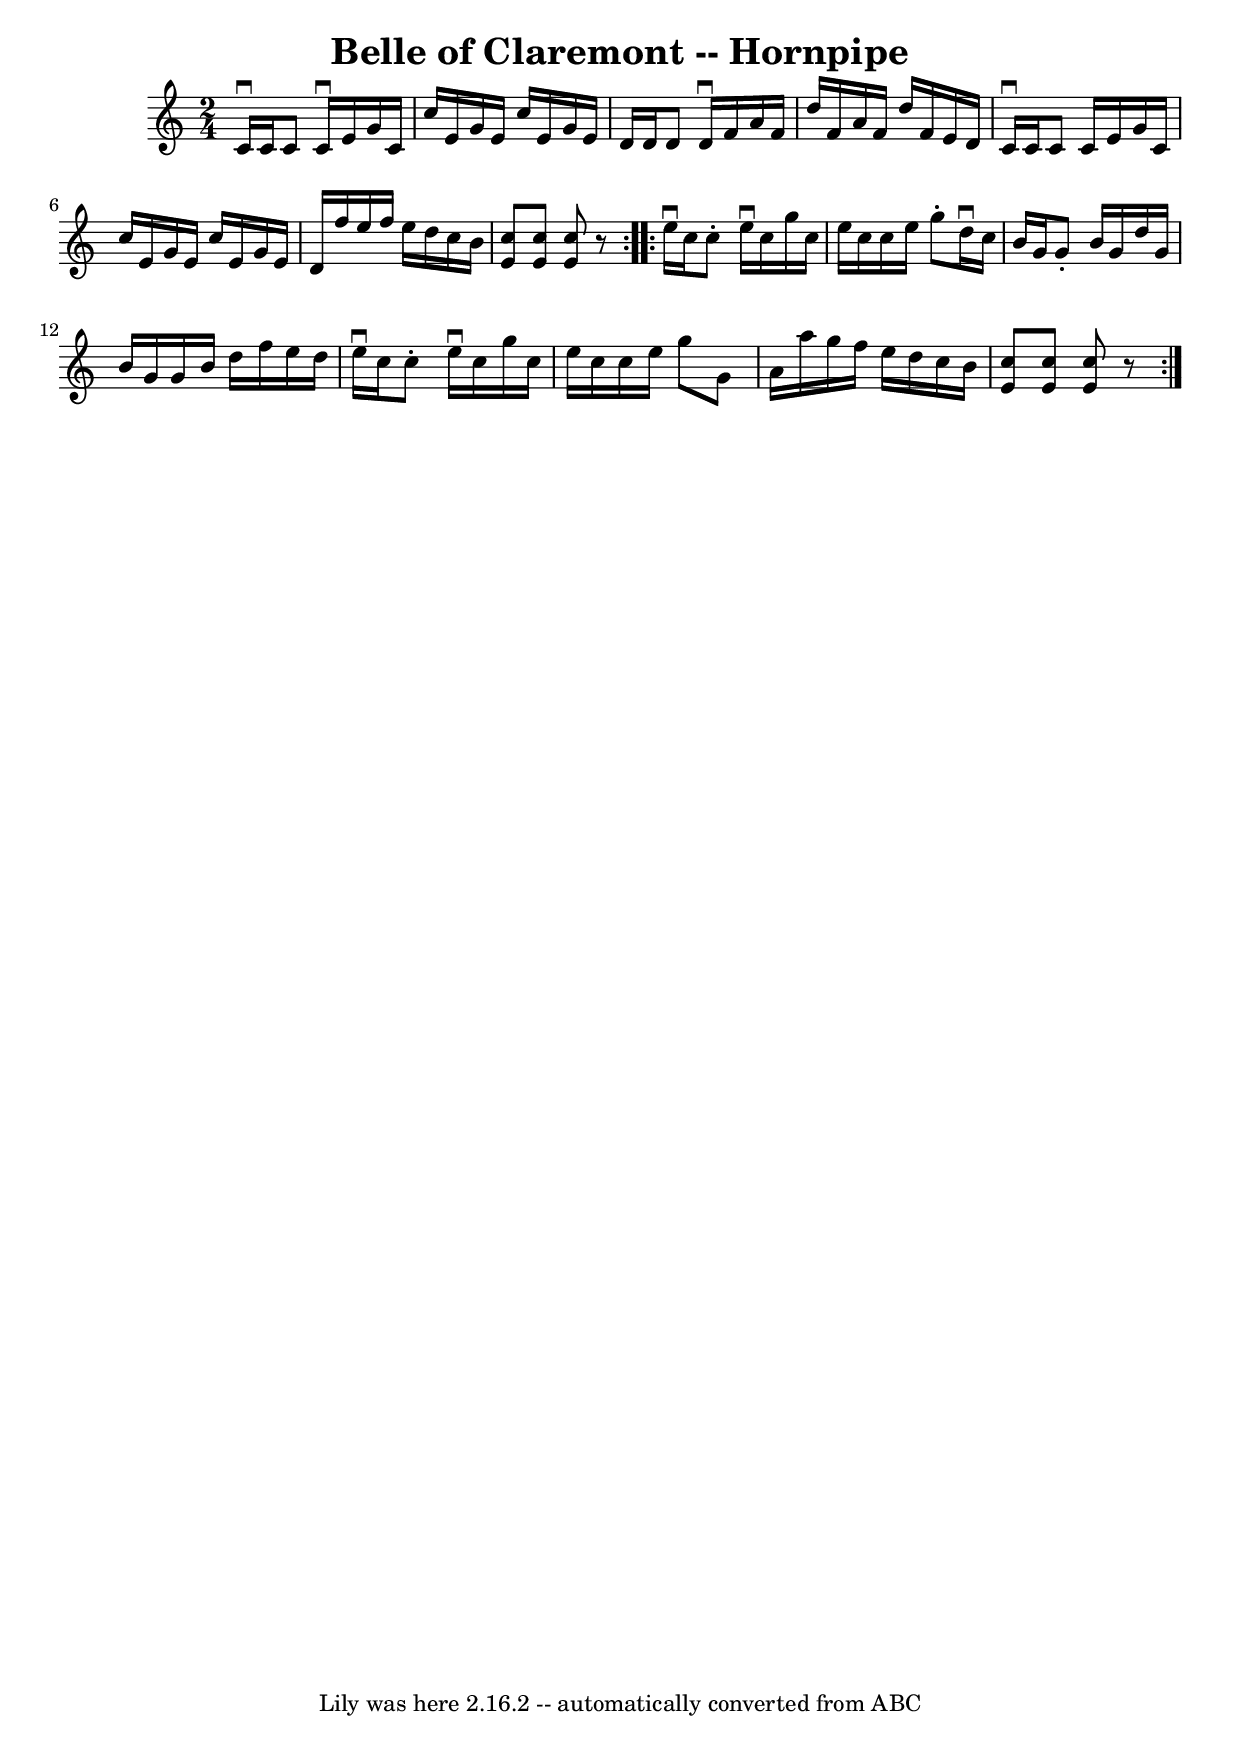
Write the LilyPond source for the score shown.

\version "2.16.2"
\include "Mammoth.ily"
\header {
  %% book = "Cole's 1000 Fiddle Tunes"
  crossRefNumber = "1"
  footnotes = ""
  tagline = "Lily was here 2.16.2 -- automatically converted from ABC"
  title = "Belle of Claremont -- Hornpipe"

}
voicedefault =  {



  \repeat volta 2 {

    \time 2/4 
    \key c \major c'16^\downbow c'16 c'8 c'16^\downbow e'16 
    g'16 c'16  |
    c''16 e'16 g'16 e'16 c''16 e'16    
    g'16 e'16  |
    d'16 d'16 d'8 d'16^\downbow f'16 a'16   
    f'16  |
    d''16 f'16 a'16 f'16 d''16 f'16 e'16    
    d'16  |
    c'16^\downbow c'16 c'8 c'16 e'16 g'16 c'16 
    |
    c''16 e'16 g'16 e'16 c''16 e'16 g'16 e'16  
    |
    d'16 f''16 e''16 f''16 e''16 d''16 c''16 b'16  
    |
    << c''8 e'8   >> << c''8 e'8   >> << c''8 e'8   >> r8 
  } 
  
  \repeat volta 2 {
    e''16^\downbow c''16 c''8 -. e''16^\downbow   
    c''16 g''16 c''16  |
    e''16 c''16 c''16 e''16 g''8 -. 
    d''16^\downbow c''16  |
    b'16 g'16 g'8 -. b'16 g'16    
    d''16 g'16  |
    b'16 g'16 g'16 b'16 d''16 f''16    
    e''16 d''16  |
    e''16^\downbow c''16 c''8 -. e''16 
    ^\downbow c''16 g''16 c''16  |
    e''16 c''16 c''16    
    e''16 g''8 g'8  |
    a'16 a''16 g''16 f''16 e''16    
    d''16 c''16 b'16  |
    << c''8 e'8   >> << c''8 e'8   >> << 
      c''8 e'8   >> r8 
  }   

}

\score{
  <<

    \context Staff="default"
    {
      \voicedefault 
      
    }

  >>
  \layout {
    
  }
  \midi {
  }

}
